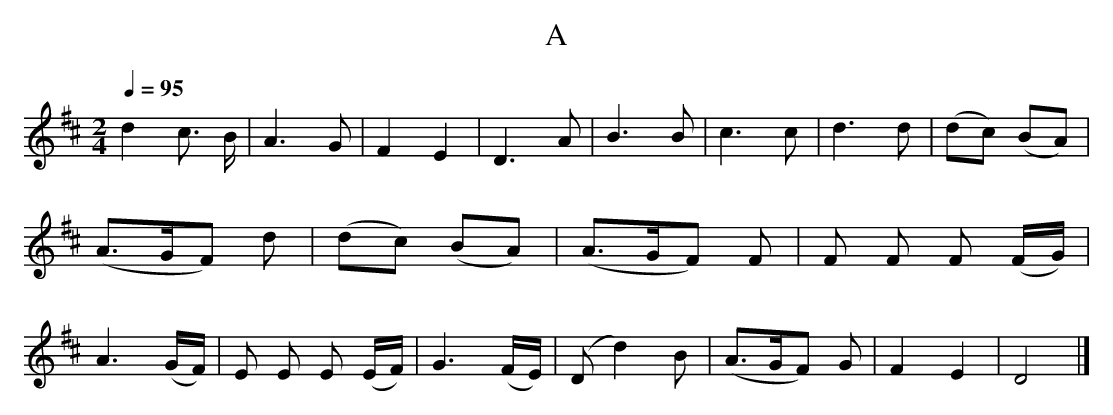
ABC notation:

X:1
T: A
L: 1/4
M: 2/4
Q: 1/4=95
K: D
d c3/4 B/4 | A3/ G/ | F E | D3/ A/ | B3/ B/ | c3/ c/ | d3/ d/ | (d/c/) (B/A/) | (A3/4G/4F/) d/ | (d/c/) (B/A/) | (A3/4G/4F/) F/ | F/ F/ F/ (F/4G/4) | A3/ (G/4F/4) | E/ E/ E/ (E/4F/4) | G3/ (F/4E/4) | (D/ d) B/ | (A3/4G/4F/) G/ | F E | D2|]
